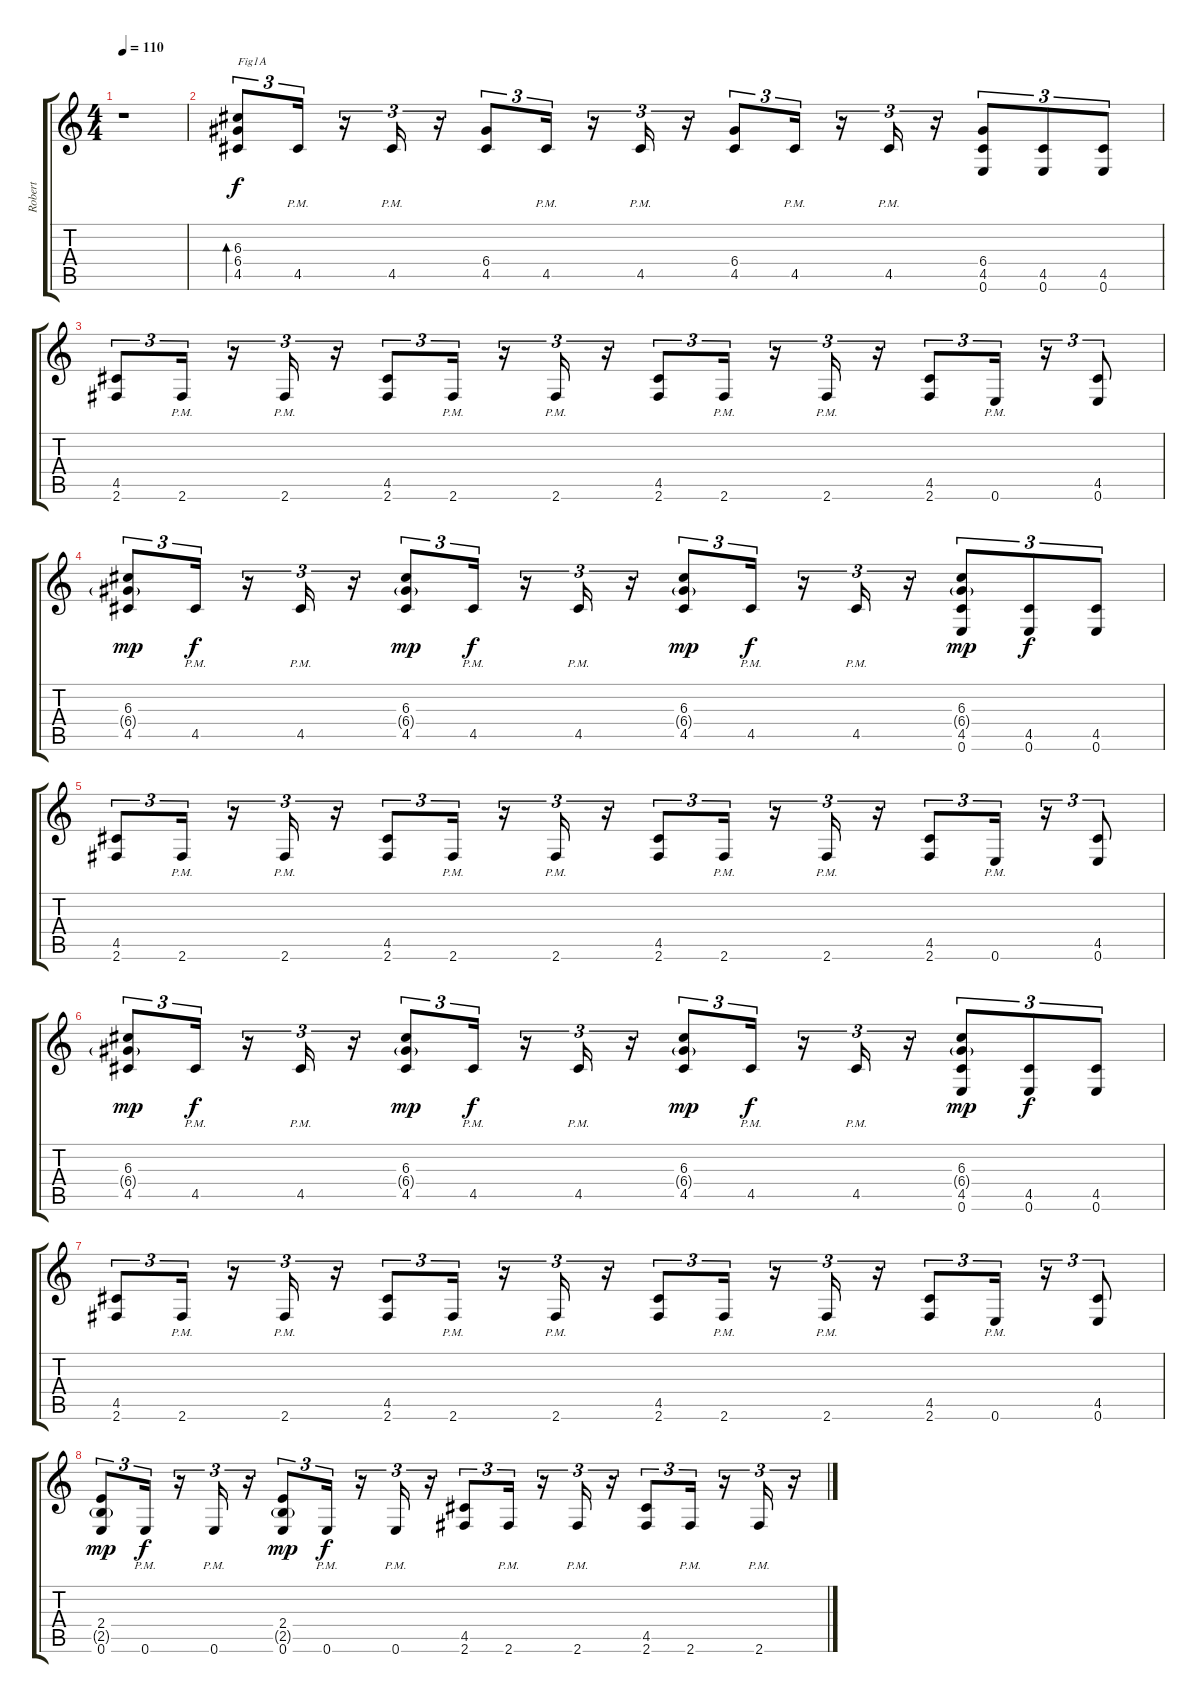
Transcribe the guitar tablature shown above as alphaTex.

\track ("Robert" "Robert") {instrument electricguitarclean}
\staff {score tabs}
\tuning (E4 B3 G3 D3 A2 E2) {hide}
\ts (4 4)
\tempo 110
\clef g2
\ks c
r.1{dy f instrument electricguitarclean} |
(6.3 6.4 4.5).8{tu (3 2) bd 120 txt "Fig1A"} 4.5{pm}.16{tu (3 2)} r.16{tu (3 2)} 4.5{pm}.16{tu (3 2)} r.16{tu (3 2)} (6.4 4.5).8{tu (3 2)} 4.5{pm}.16{tu (3 2)} r.16{tu (3 2)} 4.5{pm}.16{tu (3 2)} r.16{tu (3 2)} (6.4 4.5).8{tu (3 2)} 4.5{pm}.16{tu (3 2)} r.16{tu (3 2)} 4.5{pm}.16{tu (3 2)} r.16{tu (3 2)} (6.4 4.5 0.6).8{tu (3 2)} (4.5 0.6).8{tu (3 2)} (4.5 0.6).8{tu (3 2)} |
(4.5 2.6).8{tu (3 2)} 2.6{pm}.16{tu (3 2)} r.16{tu (3 2)} 2.6{pm}.16{tu (3 2)} r.16{tu (3 2)} (4.5 2.6).8{tu (3 2)} 2.6{pm}.16{tu (3 2)} r.16{tu (3 2)} 2.6{pm}.16{tu (3 2)} r.16{tu (3 2)} (4.5 2.6).8{tu (3 2)} 2.6{pm}.16{tu (3 2)} r.16{tu (3 2)} 2.6{pm}.16{tu (3 2)} r.16{tu (3 2)} (4.5 2.6).8{tu (3 2)} 0.6{pm}.16{tu (3 2)} r.16{tu (3 2)} (4.5 0.6).8{tu (3 2)} |
(6.3 6.4{g} 4.5).8{tu (3 2) dy mp} 4.5{pm}.16{tu (3 2) dy f} r.16{tu (3 2)} 4.5{pm}.16{tu (3 2)} r.16{tu (3 2)} (6.3 6.4{g} 4.5).8{tu (3 2) dy mp} 4.5{pm}.16{tu (3 2) dy f} r.16{tu (3 2)} 4.5{pm}.16{tu (3 2)} r.16{tu (3 2)} (6.3 6.4{g} 4.5).8{tu (3 2) dy mp} 4.5{pm}.16{tu (3 2) dy f} r.16{tu (3 2)} 4.5{pm}.16{tu (3 2)} r.16{tu (3 2)} (6.3 6.4{g} 4.5 0.6).8{tu (3 2) dy mp} (4.5 0.6).8{tu (3 2) dy f} (4.5 0.6).8{tu (3 2)} |
(4.5 2.6).8{tu (3 2)} 2.6{pm}.16{tu (3 2)} r.16{tu (3 2)} 2.6{pm}.16{tu (3 2)} r.16{tu (3 2)} (4.5 2.6).8{tu (3 2)} 2.6{pm}.16{tu (3 2)} r.16{tu (3 2)} 2.6{pm}.16{tu (3 2)} r.16{tu (3 2)} (4.5 2.6).8{tu (3 2)} 2.6{pm}.16{tu (3 2)} r.16{tu (3 2)} 2.6{pm}.16{tu (3 2)} r.16{tu (3 2)} (4.5 2.6).8{tu (3 2)} 0.6{pm}.16{tu (3 2)} r.16{tu (3 2)} (4.5 0.6).8{tu (3 2)} |
(6.3 6.4{g} 4.5).8{tu (3 2) dy mp} 4.5{pm}.16{tu (3 2) dy f} r.16{tu (3 2)} 4.5{pm}.16{tu (3 2)} r.16{tu (3 2)} (6.3 6.4{g} 4.5).8{tu (3 2) dy mp} 4.5{pm}.16{tu (3 2) dy f} r.16{tu (3 2)} 4.5{pm}.16{tu (3 2)} r.16{tu (3 2)} (6.3 6.4{g} 4.5).8{tu (3 2) dy mp} 4.5{pm}.16{tu (3 2) dy f} r.16{tu (3 2)} 4.5{pm}.16{tu (3 2)} r.16{tu (3 2)} (6.3 6.4{g} 4.5 0.6).8{tu (3 2) dy mp} (4.5 0.6).8{tu (3 2) dy f} (4.5 0.6).8{tu (3 2)} |
(4.5 2.6).8{tu (3 2)} 2.6{pm}.16{tu (3 2)} r.16{tu (3 2)} 2.6{pm}.16{tu (3 2)} r.16{tu (3 2)} (4.5 2.6).8{tu (3 2)} 2.6{pm}.16{tu (3 2)} r.16{tu (3 2)} 2.6{pm}.16{tu (3 2)} r.16{tu (3 2)} (4.5 2.6).8{tu (3 2)} 2.6{pm}.16{tu (3 2)} r.16{tu (3 2)} 2.6{pm}.16{tu (3 2)} r.16{tu (3 2)} (4.5 2.6).8{tu (3 2)} 0.6{pm}.16{tu (3 2)} r.16{tu (3 2)} (4.5 0.6).8{tu (3 2)} |
(2.4 2.5{g} 0.6).8{tu (3 2) dy mp} 0.6{pm}.16{tu (3 2) dy f} r.16{tu (3 2)} 0.6{pm}.16{tu (3 2)} r.16{tu (3 2)} (2.4 2.5{g} 0.6).8{tu (3 2) dy mp} 0.6{pm}.16{tu (3 2) dy f} r.16{tu (3 2)} 0.6{pm}.16{tu (3 2)} r.16{tu (3 2)} (4.5 2.6).8{tu (3 2)} 2.6{pm}.16{tu (3 2)} r.16{tu (3 2)} 2.6{pm}.16{tu (3 2)} r.16{tu (3 2)} (4.5 2.6).8{tu (3 2)} 2.6{pm}.16{tu (3 2)} r.16{tu (3 2)} 2.6{pm}.16{tu (3 2)} r.16{tu (3 2)}
